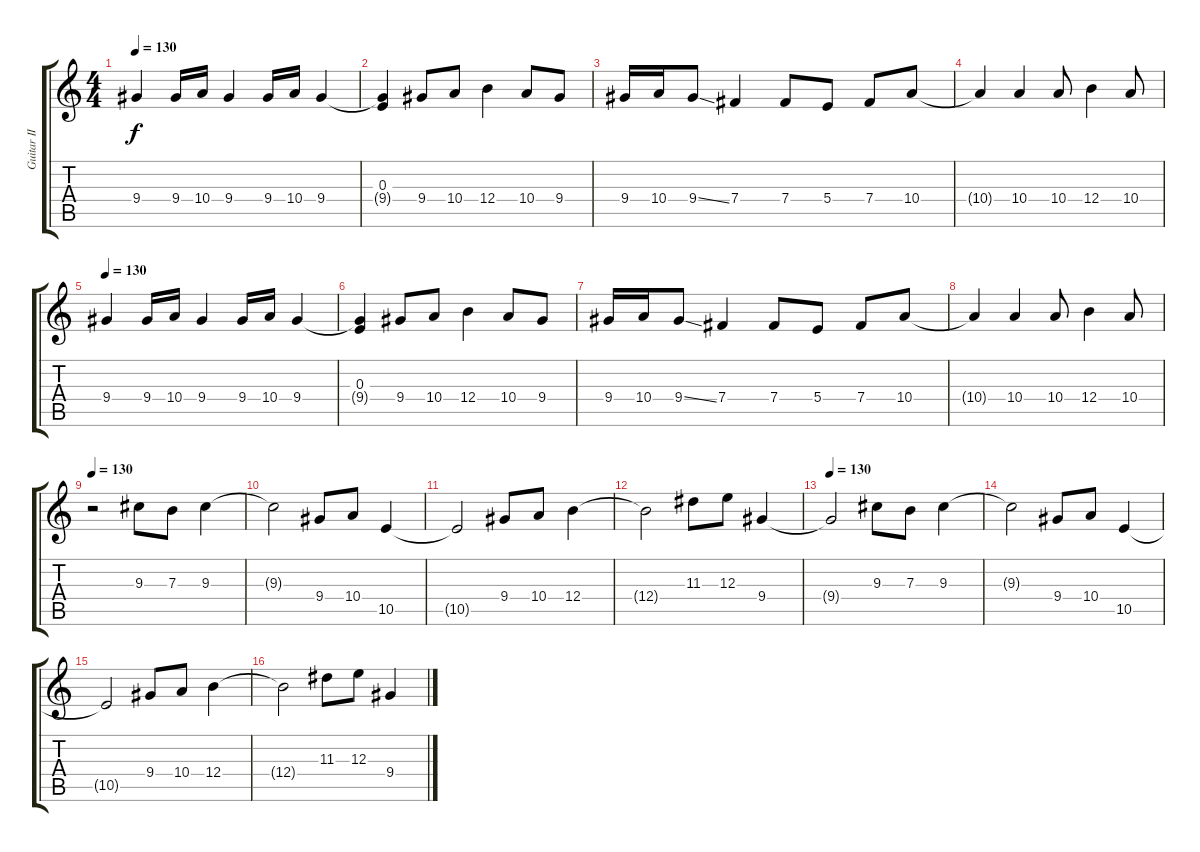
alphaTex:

\track ("Guitar II" "Guitar II") {instrument distortionguitar}
\staff {score tabs}
\tuning (Db4 Ab3 E3 B2 Gb2 Db2) {hide}
\ts (4 4)
\tempo 140
\tempo 130
\clef g2
\ks c
9.4.4{dy f} 9.4.16 10.4.16 9.4.4 9.4.16 10.4.16 9.4.4 |
(0.3 9.4{t}).4 9.4.8 10.4.8 12.4.4 10.4.8 9.4.8 |
9.4.16 10.4.16 9.4{ss}.8 7.4.4 7.4.8 5.4.8 7.4.8 10.4.8 |
10.4{t}.4 10.4.4 10.4.8 12.4.4 10.4.8 |
\tempo 140
\tempo 130
9.4.4 9.4.16 10.4.16 9.4.4 9.4.16 10.4.16 9.4.4 |
(0.3 9.4{t}).4 9.4.8 10.4.8 12.4.4 10.4.8 9.4.8 |
9.4.16 10.4.16 9.4{ss}.8 7.4.4 7.4.8 5.4.8 7.4.8 10.4.8 |
10.4{t}.4 10.4.4 10.4.8 12.4.4 10.4.8 |
\tempo 130
r.2 9.3.8 7.3.8 9.3.4 |
9.3{t}.2 9.4.8 10.4.8 10.5.4 |
10.5{t}.2 9.4.8 10.4.8 12.4.4 |
12.4{t}.2 11.3.8 12.3.8 9.4.4 |
\tempo 130
9.4{t}.2 9.3.8 7.3.8 9.3.4 |
9.3{t}.2 9.4.8 10.4.8 10.5.4 |
10.5{t}.2 9.4.8 10.4.8 12.4.4 |
12.4{t}.2 11.3.8 12.3.8 9.4.4
